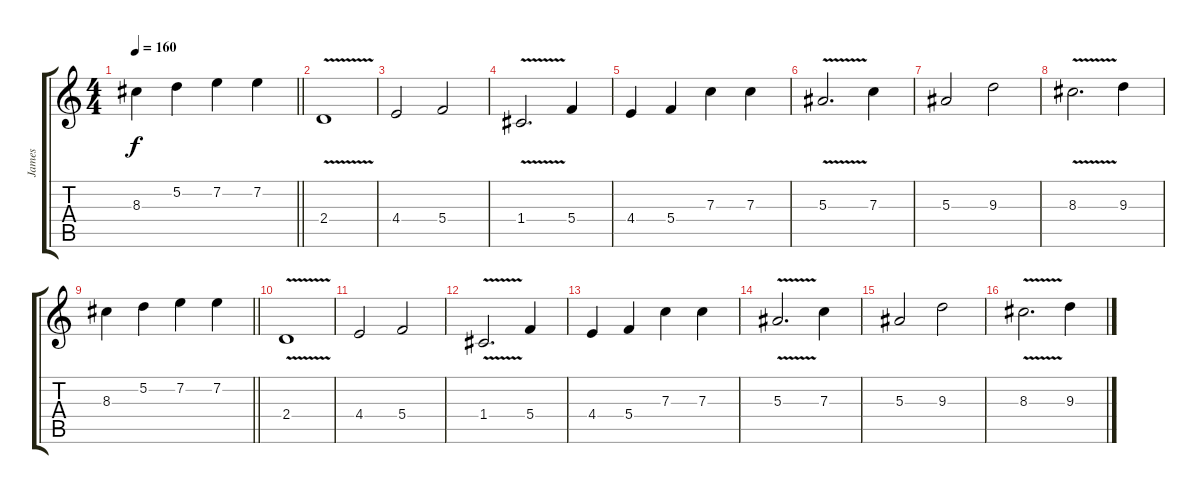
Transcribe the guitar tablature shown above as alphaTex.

\track ("James" "James") {instrument distortionguitar}
\staff {score tabs}
\tuning (D4 A3 F3 C3 G2 D2) {hide}
\ts (4 4)
\tempo 160
\clef g2
\barLineRight lightlight
\ks c
8.3.4{dy f} 5.2.4 7.2.4 7.2.4 |
2.4{v}.1 |
4.4.2 5.4.2 |
1.4{v}.2{d} 5.4.4 |
4.4.4 5.4.4 7.3.4 7.3.4 |
5.3{v}.2{d} 7.3.4 |
5.3.2 9.3.2 |
8.3{v}.2{d} 9.3.4 |
\barLineRight lightlight
8.3.4 5.2.4 7.2.4 7.2.4 |
2.4{v}.1 |
4.4.2 5.4.2 |
1.4{v}.2{d} 5.4.4 |
4.4.4 5.4.4 7.3.4 7.3.4 |
5.3{v}.2{d} 7.3.4 |
5.3.2 9.3.2 |
8.3{v}.2{d} 9.3.4
